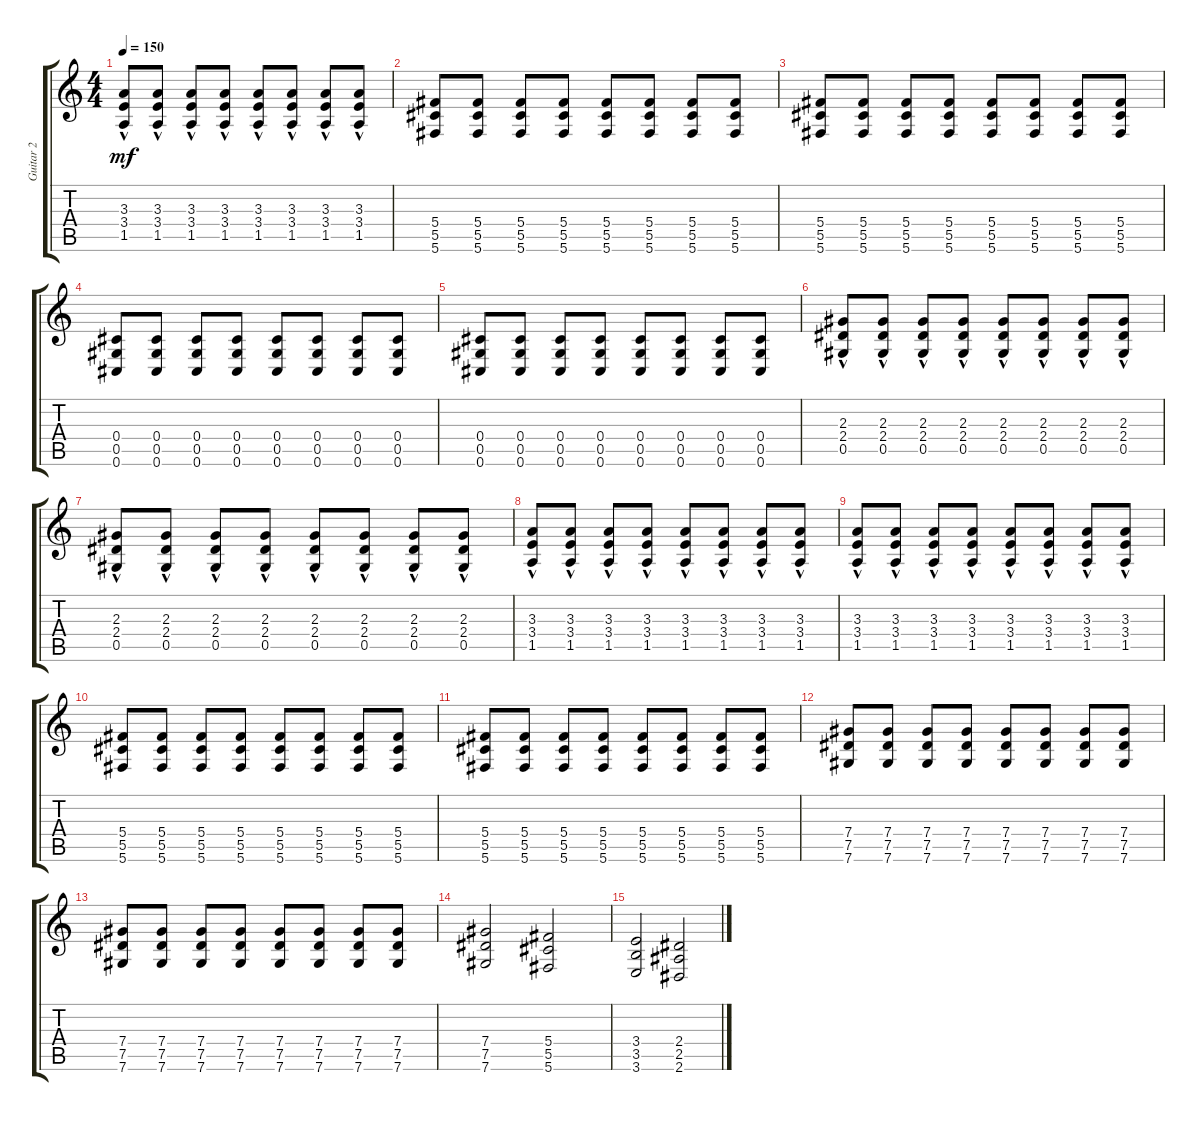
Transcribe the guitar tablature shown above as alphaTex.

\track ("Guitar 2" "Guitar 2") {instrument acousticguitarsteel}
\staff {score tabs}
\tuning (Eb4 Bb3 Gb3 Db3 Ab2 Db2) {hide}
\ts (4 4)
\tempo 150
\clef g2
\ks c
(3.3{hac} 3.4{hac} 1.5{hac}).8{dy mf} (3.3{hac} 3.4{hac} 1.5{hac}).8 (3.3{hac} 3.4{hac} 1.5{hac}).8 (3.3{hac} 3.4{hac} 1.5{hac}).8 (3.3{hac} 3.4{hac} 1.5{hac}).8 (3.3{hac} 3.4{hac} 1.5{hac}).8 (3.3{hac} 3.4{hac} 1.5{hac}).8 (3.3{hac} 3.4{hac} 1.5{hac}).8 |
(5.4 5.5 5.6).8 (5.4 5.5 5.6).8 (5.4 5.5 5.6).8 (5.4 5.5 5.6).8 (5.4 5.5 5.6).8 (5.4 5.5 5.6).8 (5.4 5.5 5.6).8 (5.4 5.5 5.6).8 |
(5.4 5.5 5.6).8 (5.4 5.5 5.6).8 (5.4 5.5 5.6).8 (5.4 5.5 5.6).8 (5.4 5.5 5.6).8 (5.4 5.5 5.6).8 (5.4 5.5 5.6).8 (5.4 5.5 5.6).8 |
(0.4 0.5 0.6).8 (0.4 0.5 0.6).8 (0.4 0.5 0.6).8 (0.4 0.5 0.6).8 (0.4 0.5 0.6).8 (0.4 0.5 0.6).8 (0.4 0.5 0.6).8 (0.4 0.5 0.6).8 |
(0.4 0.5 0.6).8 (0.4 0.5 0.6).8 (0.4 0.5 0.6).8 (0.4 0.5 0.6).8 (0.4 0.5 0.6).8 (0.4 0.5 0.6).8 (0.4 0.5 0.6).8 (0.4 0.5 0.6).8 |
(2.3{hac} 2.4{hac} 0.5{hac}).8 (2.3{hac} 2.4{hac} 0.5{hac}).8 (2.3{hac} 2.4{hac} 0.5{hac}).8 (2.3{hac} 2.4{hac} 0.5{hac}).8 (2.3{hac} 2.4{hac} 0.5{hac}).8 (2.3{hac} 2.4{hac} 0.5{hac}).8 (2.3{hac} 2.4{hac} 0.5{hac}).8 (2.3{hac} 2.4{hac} 0.5{hac}).8 |
(2.3{hac} 2.4{hac} 0.5{hac}).8 (2.3{hac} 2.4{hac} 0.5{hac}).8 (2.3{hac} 2.4{hac} 0.5{hac}).8 (2.3{hac} 2.4{hac} 0.5{hac}).8 (2.3{hac} 2.4{hac} 0.5{hac}).8 (2.3{hac} 2.4{hac} 0.5{hac}).8 (2.3{hac} 2.4{hac} 0.5{hac}).8 (2.3{hac} 2.4{hac} 0.5{hac}).8 |
(3.3{hac} 3.4{hac} 1.5{hac}).8 (3.3{hac} 3.4{hac} 1.5{hac}).8 (3.3{hac} 3.4{hac} 1.5{hac}).8 (3.3{hac} 3.4{hac} 1.5{hac}).8 (3.3{hac} 3.4{hac} 1.5{hac}).8 (3.3{hac} 3.4{hac} 1.5{hac}).8 (3.3{hac} 3.4{hac} 1.5{hac}).8 (3.3{hac} 3.4{hac} 1.5{hac}).8 |
(3.3{hac} 3.4{hac} 1.5{hac}).8 (3.3{hac} 3.4{hac} 1.5{hac}).8 (3.3{hac} 3.4{hac} 1.5{hac}).8 (3.3{hac} 3.4{hac} 1.5{hac}).8 (3.3{hac} 3.4{hac} 1.5{hac}).8 (3.3{hac} 3.4{hac} 1.5{hac}).8 (3.3{hac} 3.4{hac} 1.5{hac}).8 (3.3{hac} 3.4{hac} 1.5{hac}).8 |
(5.4 5.5 5.6).8 (5.4 5.5 5.6).8 (5.4 5.5 5.6).8 (5.4 5.5 5.6).8 (5.4 5.5 5.6).8 (5.4 5.5 5.6).8 (5.4 5.5 5.6).8 (5.4 5.5 5.6).8 |
(5.4 5.5 5.6).8 (5.4 5.5 5.6).8 (5.4 5.5 5.6).8 (5.4 5.5 5.6).8 (5.4 5.5 5.6).8 (5.4 5.5 5.6).8 (5.4 5.5 5.6).8 (5.4 5.5 5.6).8 |
(7.4 7.5 7.6).8 (7.4 7.5 7.6).8 (7.4 7.5 7.6).8 (7.4 7.5 7.6).8 (7.4 7.5 7.6).8 (7.4 7.5 7.6).8 (7.4 7.5 7.6).8 (7.4 7.5 7.6).8 |
(7.4 7.5 7.6).8 (7.4 7.5 7.6).8 (7.4 7.5 7.6).8 (7.4 7.5 7.6).8 (7.4 7.5 7.6).8 (7.4 7.5 7.6).8 (7.4 7.5 7.6).8 (7.4 7.5 7.6).8 |
(7.4 7.5 7.6).2 (5.4 5.5 5.6).2 |
(3.4 3.5 3.6).2 (2.4 2.5 2.6).2
